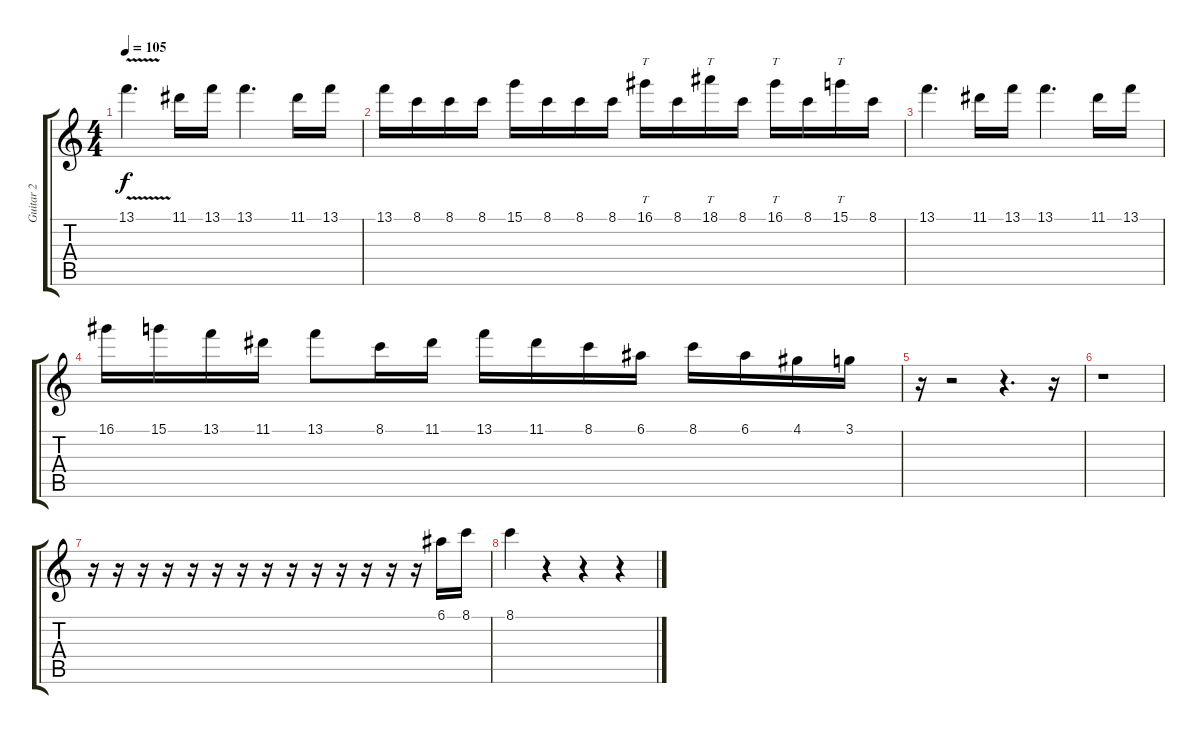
\track ("Guitar 2" "Guitar 2") {instrument distortionguitar}
\staff {score tabs}
\tuning (E4 B3 G3 D3 A2 E2) {hide}
\ts (4 4)
\tempo 105
\clef g2
\ks c
13.1{v}.4{d dy f} 11.1.16 13.1.16 13.1.4{d} 11.1.16 13.1.16 |
13.1.16 8.1.16 8.1.16 8.1.16 15.1.16 8.1.16 8.1.16 8.1.16 16.1.16{tt} 8.1.16 18.1.16{tt} 8.1.16 16.1.16{tt} 8.1.16 15.1.16{tt} 8.1.16 |
13.1.4{d} 11.1.16 13.1.16 13.1.4{d} 11.1.16 13.1.16 |
16.1.16 15.1.16 13.1.16 11.1.16 13.1.8 8.1.16 11.1.16 13.1.16 11.1.16 8.1.16 6.1.16 8.1.16 6.1.16 4.1.16 3.1.16 |
r.16 r.2 r.4{d} r.16 |
r.1 |
r.16 r.16 r.16 r.16 r.16 r.16 r.16 r.16 r.16 r.16 r.16 r.16 r.16 r.16 6.1.16 8.1.16 |
8.1.4 r.4 r.4 r.4
